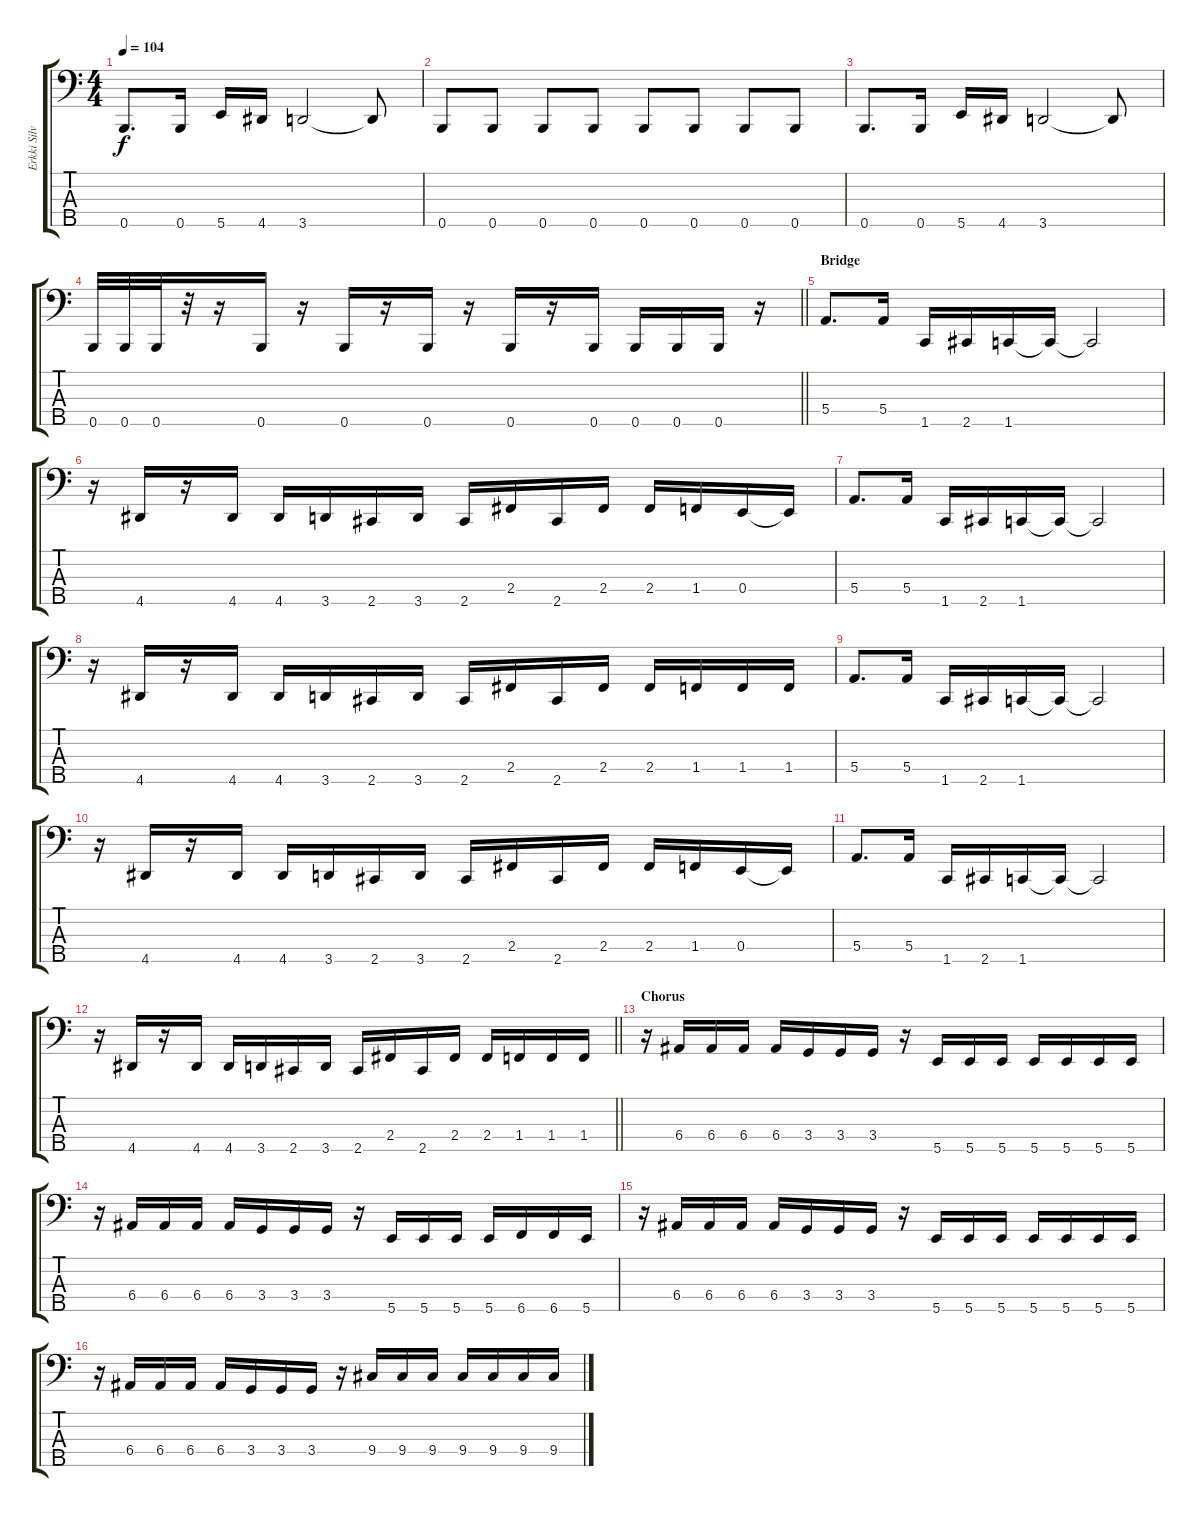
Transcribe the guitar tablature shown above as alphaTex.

\track ("Erkki Silvennoinen" "Erkki Silv") {instrument electricbassfinger}
\staff {score tabs}
\tuning (G2 D2 A1 E1 B0) {hide}
\ts (4 4)
\tempo 104
\clef f4
\ks c
0.5.8{d dy f} 0.5.16 5.5.16 4.5.16 3.5.2 3.5{t}.8 |
0.5.8 0.5.8 0.5.8 0.5.8 0.5.8 0.5.8 0.5.8 0.5.8 |
0.5.8{d} 0.5.16 5.5.16 4.5.16 3.5.2 3.5{t}.8 |
\barLineRight lightlight
0.5.32 0.5.32 0.5.32 r.32 r.16 0.5.16 r.16 0.5.16 r.16 0.5.16 r.16 0.5.16 r.16 0.5.16 0.5.16 0.5.16 0.5.16 r.16 |
\section ("" "Bridge")
5.4.8{d} 5.4.16 1.5.16 2.5.16 1.5.16 1.5{t}.16 1.5{t}.2 |
r.16 4.5.16 r.16 4.5.16 4.5.16 3.5.16 2.5.16 3.5.16 2.5.16 2.4.16 2.5.16 2.4.16 2.4.16 1.4.16 0.4.16 0.4{t}.16 |
5.4.8{d} 5.4.16 1.5.16 2.5.16 1.5.16 1.5{t}.16 1.5{t}.2 |
r.16 4.5.16 r.16 4.5.16 4.5.16 3.5.16 2.5.16 3.5.16 2.5.16 2.4.16 2.5.16 2.4.16 2.4.16 1.4.16 1.4.16 1.4.16 |
5.4.8{d} 5.4.16 1.5.16 2.5.16 1.5.16 1.5{t}.16 1.5{t}.2 |
r.16 4.5.16 r.16 4.5.16 4.5.16 3.5.16 2.5.16 3.5.16 2.5.16 2.4.16 2.5.16 2.4.16 2.4.16 1.4.16 0.4.16 0.4{t}.16 |
5.4.8{d} 5.4.16 1.5.16 2.5.16 1.5.16 1.5{t}.16 1.5{t}.2 |
\barLineRight lightlight
r.16 4.5.16 r.16 4.5.16 4.5.16 3.5.16 2.5.16 3.5.16 2.5.16 2.4.16 2.5.16 2.4.16 2.4.16 1.4.16 1.4.16 1.4.16 |
\section ("" "Chorus")
r.16 6.4.16 6.4.16 6.4.16 6.4.16 3.4.16 3.4.16 3.4.16 r.16 5.5.16 5.5.16 5.5.16 5.5.16 5.5.16 5.5.16 5.5.16 |
r.16 6.4.16 6.4.16 6.4.16 6.4.16 3.4.16 3.4.16 3.4.16 r.16 5.5.16 5.5.16 5.5.16 5.5.16 6.5.16 6.5.16 5.5.16 |
r.16 6.4.16 6.4.16 6.4.16 6.4.16 3.4.16 3.4.16 3.4.16 r.16 5.5.16 5.5.16 5.5.16 5.5.16 5.5.16 5.5.16 5.5.16 |
r.16 6.4.16 6.4.16 6.4.16 6.4.16 3.4.16 3.4.16 3.4.16 r.16 9.4.16 9.4.16 9.4.16 9.4.16 9.4.16 9.4.16 9.4.16
